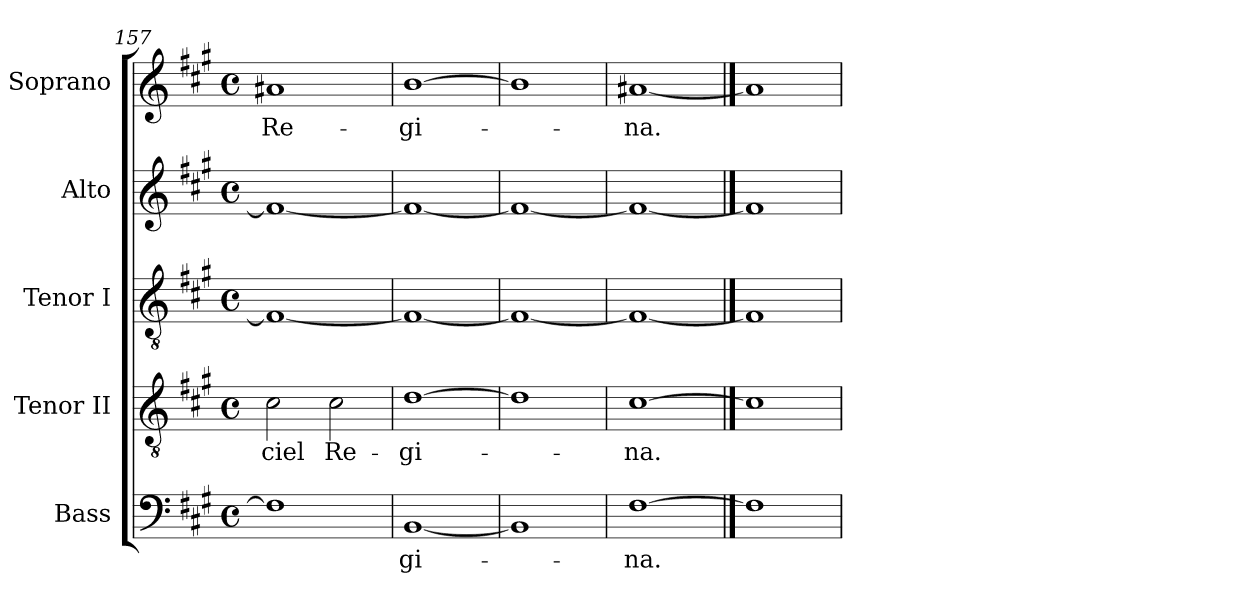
**kern	**text	**kern	**text	**kern	**kern	**kern	**text
*part5	*part5	*part4	*part4	*part3	*part2	*part1	*part1
*staff5	*staff5	*staff4	*staff4	*staff3	*staff2	*staff1	*staff1
*I"Bass	*	*I"Tenor II	*	*I"Tenor I	*I"Alto	*I"Soprano	*
*I'B	*	*I'T II	*	*I'T I	*I'A	*I'S	*
*clefF4	*	*clefGv2	*	*clefGv2	*clefG2	*clefG2	*
*k[f#c#g#]	*	*k[f#c#g#]	*	*k[f#c#g#]	*k[f#c#g#]	*k[f#c#g#]	*
*A:	*	*A:	*	*A:	*A:	*A:	*
*M4/4	*	*M4/4	*	*M4/4	*M4/4	*M4/4	*
*met(c)	*	*met(c)	*	*met(c)	*met(c)	*met(c)	*
=157	=157	=157	=157	=157	=157	=157	=157
!	!	!	!LO:LY:b	!	!	!	!LO:LY:b
1F#]	.	2c#	ciel	1F#_	1f#_	1a#X	Re-
!	!	!	!LO:LY:b	!	!	!	!
.	.	2c#	Re-	.	.	.	.
=158	=158	=158	=158	=158	=158	=158	=158
!	!LO:LY:b	!	!LO:LY:b	!	!	!	!LO:LY:b
[1BB	gi-	[1d	-gi-	1F#_	1f#_	[1b	-gi-
=159	=159	=159	=159	=159	=159	=159	=159
1BB]	.	1d]	.	1F#_	1f#_	1b]	.
=160	=160	=160	=160	=160	=160	=160	=160
!	!LO:LY:b	!	!LO:LY:b	!	!	!	!LO:LY:b
[1F#	na.	[1c#	na.	1F#_	1f#_	[1a#X	na.
==161	==161	==161	==161	==161	==161	==161	==161
1F#]	.	1c#]	.	1F#]	1f#]	1a#]	.
=	=	=	=	=	=	=	=
*-	*-	*-	*-	*-	*-	*-	*-
